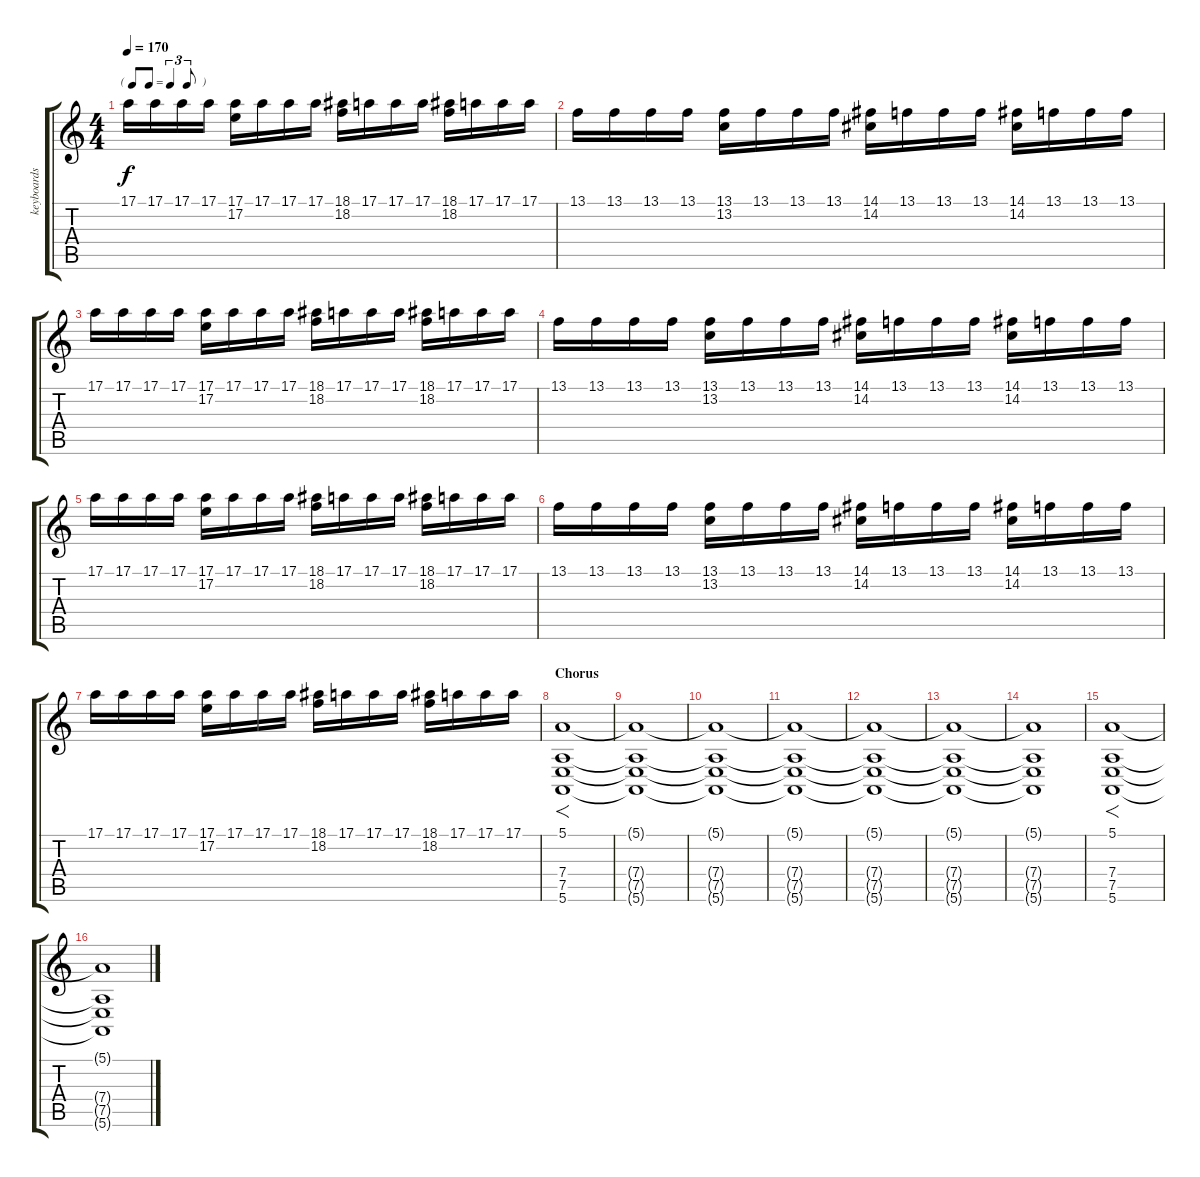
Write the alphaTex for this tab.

\track ("keyboards" "keyboards") {instrument stringensemble1}
\staff {score tabs}
\tuning (E4 B3 G3 D3 A2 E2) {hide}
\ts (4 4)
\tf triplet8th
\tempo 170
\clef g2
\ks c
17.1.16{dy f} 17.1.16 17.1.16 17.1.16 (17.1 17.2).16 17.1.16 17.1.16 17.1.16 (18.1 18.2).16 17.1.16 17.1.16 17.1.16 (18.1 18.2).16 17.1.16 17.1.16 17.1.16 |
13.1.16 13.1.16 13.1.16 13.1.16 (13.1 13.2).16 13.1.16 13.1.16 13.1.16 (14.1 14.2).16 13.1.16 13.1.16 13.1.16 (14.1 14.2).16 13.1.16 13.1.16 13.1.16 |
17.1.16 17.1.16 17.1.16 17.1.16 (17.1 17.2).16 17.1.16 17.1.16 17.1.16 (18.1 18.2).16 17.1.16 17.1.16 17.1.16 (18.1 18.2).16 17.1.16 17.1.16 17.1.16 |
13.1.16 13.1.16 13.1.16 13.1.16 (13.1 13.2).16 13.1.16 13.1.16 13.1.16 (14.1 14.2).16 13.1.16 13.1.16 13.1.16 (14.1 14.2).16 13.1.16 13.1.16 13.1.16 |
17.1.16 17.1.16 17.1.16 17.1.16 (17.1 17.2).16 17.1.16 17.1.16 17.1.16 (18.1 18.2).16 17.1.16 17.1.16 17.1.16 (18.1 18.2).16 17.1.16 17.1.16 17.1.16 |
13.1.16 13.1.16 13.1.16 13.1.16 (13.1 13.2).16 13.1.16 13.1.16 13.1.16 (14.1 14.2).16 13.1.16 13.1.16 13.1.16 (14.1 14.2).16 13.1.16 13.1.16 13.1.16 |
17.1.16 17.1.16 17.1.16 17.1.16 (17.1 17.2).16 17.1.16 17.1.16 17.1.16 (18.1 18.2).16 17.1.16 17.1.16 17.1.16 (18.1 18.2).16 17.1.16 17.1.16 17.1.16 |
\section ("" "Chorus")
(5.1 7.4 7.5 5.6).1{f} |
(5.1{t} 7.4{t} 7.5{t} 5.6{t}).1 |
(5.1{t} 7.4{t} 7.5{t} 5.6{t}).1 |
(5.1{t} 7.4{t} 7.5{t} 5.6{t}).1 |
(5.1{t} 7.4{t} 7.5{t} 5.6{t}).1 |
(5.1{t} 7.4{t} 7.5{t} 5.6{t}).1 |
(5.1{t} 7.4{t} 7.5{t} 5.6{t}).1 |
(5.1 7.4 7.5 5.6).1{f} |
(5.1{t} 7.4{t} 7.5{t} 5.6{t}).1
